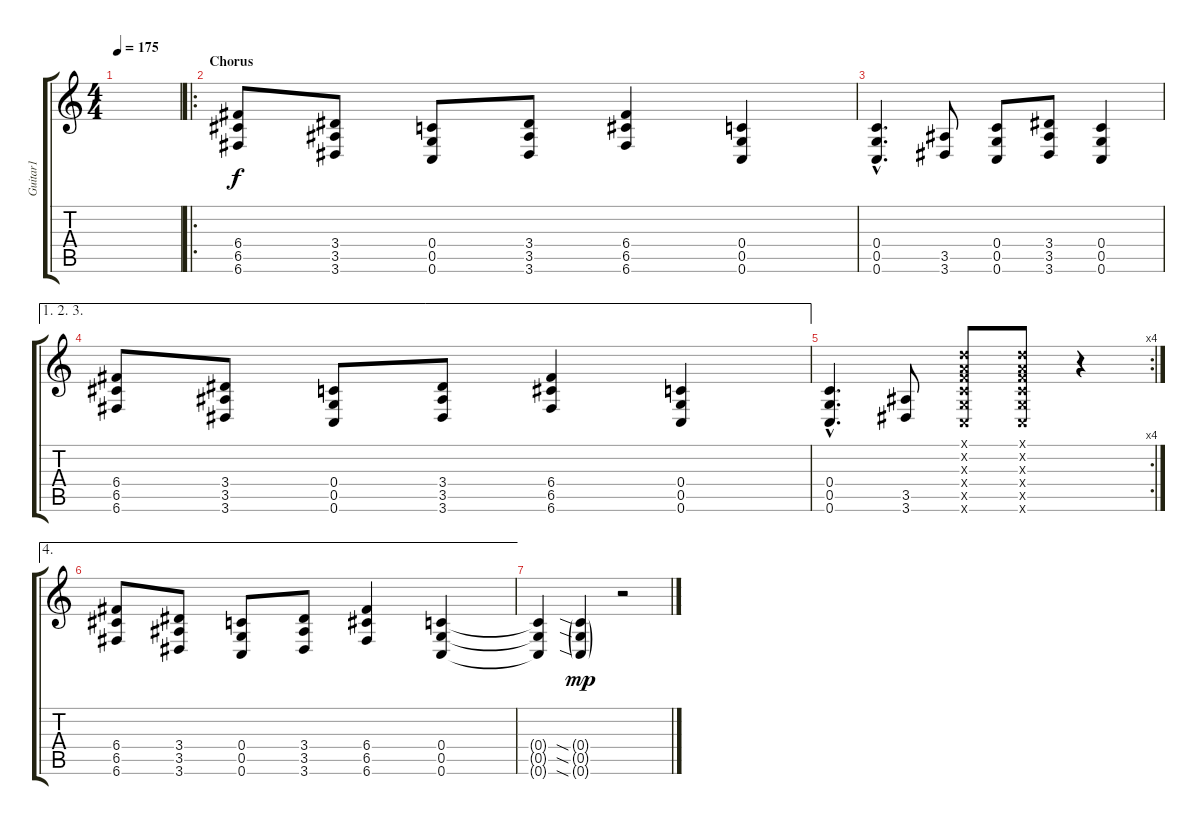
\track ("Guitar1" "Guitar1") {instrument distortionguitar}
\staff {score tabs}
\tuning (D4 A3 F3 C3 G2 C2) {hide}
\ts (4 4)
\tempo 175
\clef g2
\ks c
|
\ro
\section ("" "Chorus")
(6.4 6.5 6.6).8{volume 13} (3.4 3.5 3.6).8 (0.4 0.5 0.6).8 (3.4 3.5 3.6).8 (6.4 6.5 6.6).4 (0.4 0.5 0.6).4 |
(0.4{hac} 0.5{hac} 0.6{hac}).4{d} (3.5 3.6).8 (0.4 0.5 0.6).8 (3.4 3.5 3.6).8 (0.4 0.5 0.6).4 |
\ae (1 2 3)
(6.4 6.5 6.6).8 (3.4 3.5 3.6).8 (0.4 0.5 0.6).8 (3.4 3.5 3.6).8 (6.4 6.5 6.6).4 (0.4 0.5 0.6).4 |
\rc 4
(0.4{hac} 0.5{hac} 0.6{hac}).4{d} (3.5 3.6).8 (0.1{x} 0.2{x} 0.3{x} 0.4{x} 0.5{x} 0.6{x}).8 (0.1{x} 0.2{x} 0.3{x} 0.4{x} 0.5{x} 0.6{x}).8 r.4 |
\ae 4
(6.4 6.5 6.6).8 (3.4 3.5 3.6).8 (0.4 0.5 0.6).8 (3.4 3.5 3.6).8 (6.4 6.5 6.6).4 (0.4 0.5 0.6).4 |
(0.4{t} 0.5{t} 0.6{t}).4 (0.4{sia g} 0.5{sia g} 0.6{sia g}).4{dy mp} r.2
